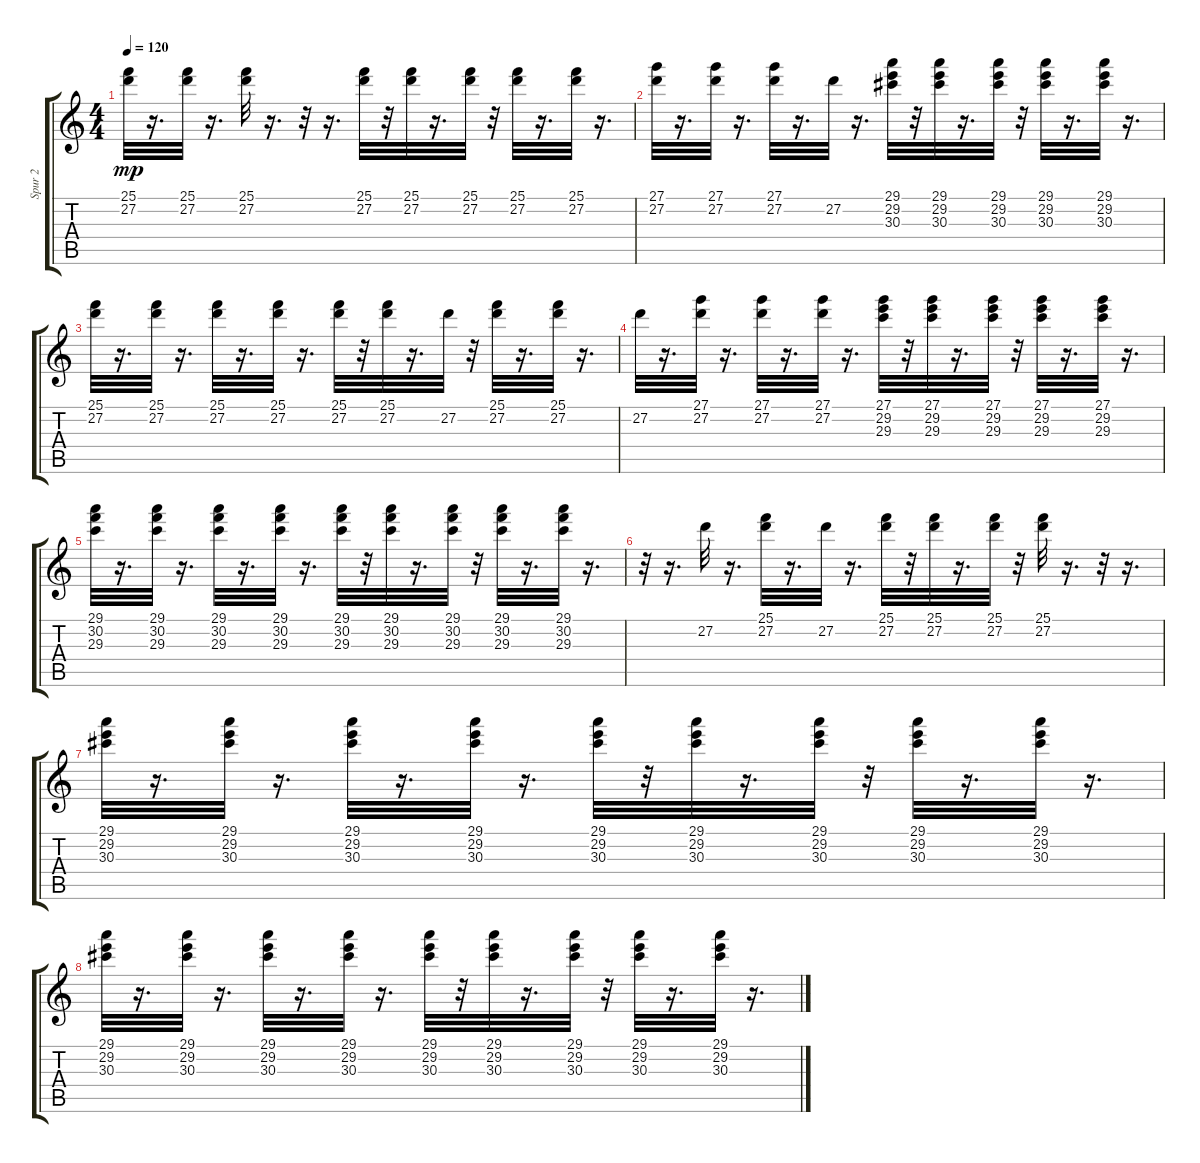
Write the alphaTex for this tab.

\track ("Spur 2" "Spur 2") {instrument electricgrandpiano}
\staff {score tabs}
\tuning (E4 B3 G3 D3 A2 E2) {hide}
\ts (4 4)
\tempo 120
\clef g2
\ks c
(25.1 27.2).32{dy mp} r.16{d} (25.1 27.2).32 r.16{d} (25.1 27.2).32 r.16{d} r.32 r.16{d} (25.1 27.2).32 r.32 (25.1 27.2).32 r.16{d} (25.1 27.2).32 r.32 (25.1 27.2).32 r.16{d} (25.1 27.2).32 r.16{d} |
(27.1 27.2).32 r.16{d} (27.1 27.2).32 r.16{d} (27.1 27.2).32 r.16{d} 27.2.32 r.16{d} (29.1 29.2 30.3).32 r.32 (29.1 29.2 30.3).32 r.16{d} (29.1 29.2 30.3).32 r.32 (29.1 29.2 30.3).32 r.16{d} (29.1 29.2 30.3).32 r.16{d} |
(25.1 27.2).32 r.16{d} (25.1 27.2).32 r.16{d} (25.1 27.2).32 r.16{d} (25.1 27.2).32 r.16{d} (25.1 27.2).32 r.32 (25.1 27.2).32 r.16{d} 27.2.32 r.32 (25.1 27.2).32 r.16{d} (25.1 27.2).32 r.16{d} |
27.2.32 r.16{d} (27.1 27.2).32 r.16{d} (27.1 27.2).32 r.16{d} (27.1 27.2).32 r.16{d} (27.1 29.2 29.3).32 r.32 (27.1 29.2 29.3).32 r.16{d} (27.1 29.2 29.3).32 r.32 (27.1 29.2 29.3).32 r.16{d} (27.1 29.2 29.3).32 r.16{d} |
(29.1 30.2 29.3).32 r.16{d} (29.1 30.2 29.3).32 r.16{d} (29.1 30.2 29.3).32 r.16{d} (29.1 30.2 29.3).32 r.16{d} (29.1 30.2 29.3).32 r.32 (29.1 30.2 29.3).32 r.16{d} (29.1 30.2 29.3).32 r.32 (29.1 30.2 29.3).32 r.16{d} (29.1 30.2 29.3).32 r.16{d} |
r.32 r.16{d} 27.2.32 r.16{d} (25.1 27.2).32 r.16{d} 27.2.32 r.16{d} (25.1 27.2).32 r.32 (25.1 27.2).32 r.16{d} (25.1 27.2).32 r.32 (25.1 27.2).32 r.16{d} r.32 r.16{d} |
(29.1 29.2 30.3).32 r.16{d} (29.1 29.2 30.3).32 r.16{d} (29.1 29.2 30.3).32 r.16{d} (29.1 29.2 30.3).32 r.16{d} (29.1 29.2 30.3).32 r.32 (29.1 29.2 30.3).32 r.16{d} (29.1 29.2 30.3).32 r.32 (29.1 29.2 30.3).32 r.16{d} (29.1 29.2 30.3).32 r.16{d} |
(29.1 29.2 30.3).32 r.16{d} (29.1 29.2 30.3).32 r.16{d} (29.1 29.2 30.3).32 r.16{d} (29.1 29.2 30.3).32 r.16{d} (29.1 29.2 30.3).32 r.32 (29.1 29.2 30.3).32 r.16{d} (29.1 29.2 30.3).32 r.32 (29.1 29.2 30.3).32 r.16{d} (29.1 29.2 30.3).32 r.16{d}
